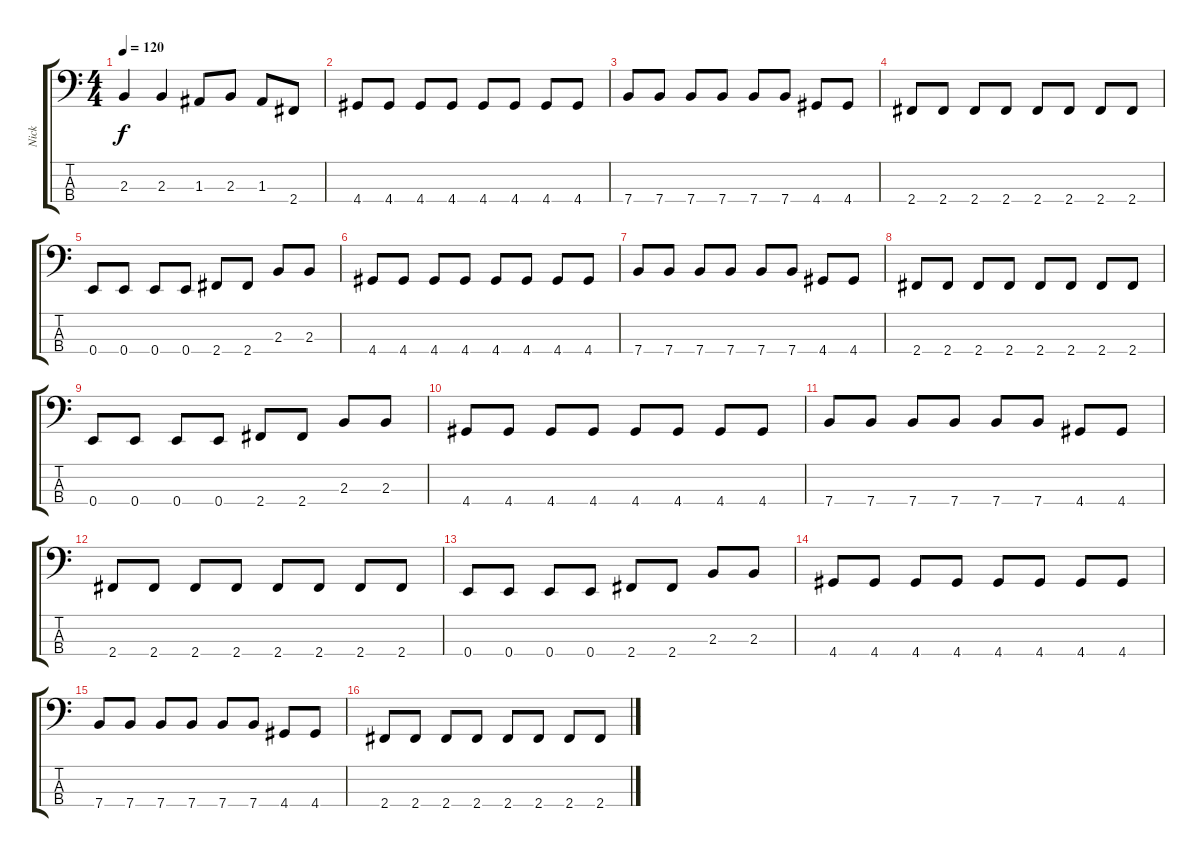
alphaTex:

\track ("Nick" "Nick") {instrument electricbassfinger}
\staff {score tabs}
\tuning (G2 D2 A1 E1) {hide}
\ts (4 4)
\tempo 120
\clef f4
\ks c
2.3.4{dy f} 2.3.4 1.3.8 2.3.8 1.3.8 2.4.8 |
4.4.8 4.4.8 4.4.8 4.4.8 4.4.8 4.4.8 4.4.8 4.4.8 |
7.4.8 7.4.8 7.4.8 7.4.8 7.4.8 7.4.8 4.4.8 4.4.8 |
2.4.8 2.4.8 2.4.8 2.4.8 2.4.8 2.4.8 2.4.8 2.4.8 |
0.4.8 0.4.8 0.4.8 0.4.8 2.4.8 2.4.8 2.3.8 2.3.8 |
4.4.8 4.4.8 4.4.8 4.4.8 4.4.8 4.4.8 4.4.8 4.4.8 |
7.4.8 7.4.8 7.4.8 7.4.8 7.4.8 7.4.8 4.4.8 4.4.8 |
2.4.8 2.4.8 2.4.8 2.4.8 2.4.8 2.4.8 2.4.8 2.4.8 |
0.4.8 0.4.8 0.4.8 0.4.8 2.4.8 2.4.8 2.3.8 2.3.8 |
4.4.8 4.4.8 4.4.8 4.4.8 4.4.8 4.4.8 4.4.8 4.4.8 |
7.4.8 7.4.8 7.4.8 7.4.8 7.4.8 7.4.8 4.4.8 4.4.8 |
2.4.8 2.4.8 2.4.8 2.4.8 2.4.8 2.4.8 2.4.8 2.4.8 |
0.4.8 0.4.8 0.4.8 0.4.8 2.4.8 2.4.8 2.3.8 2.3.8 |
4.4.8 4.4.8 4.4.8 4.4.8 4.4.8 4.4.8 4.4.8 4.4.8 |
7.4.8 7.4.8 7.4.8 7.4.8 7.4.8 7.4.8 4.4.8 4.4.8 |
2.4.8 2.4.8 2.4.8 2.4.8 2.4.8 2.4.8 2.4.8 2.4.8
